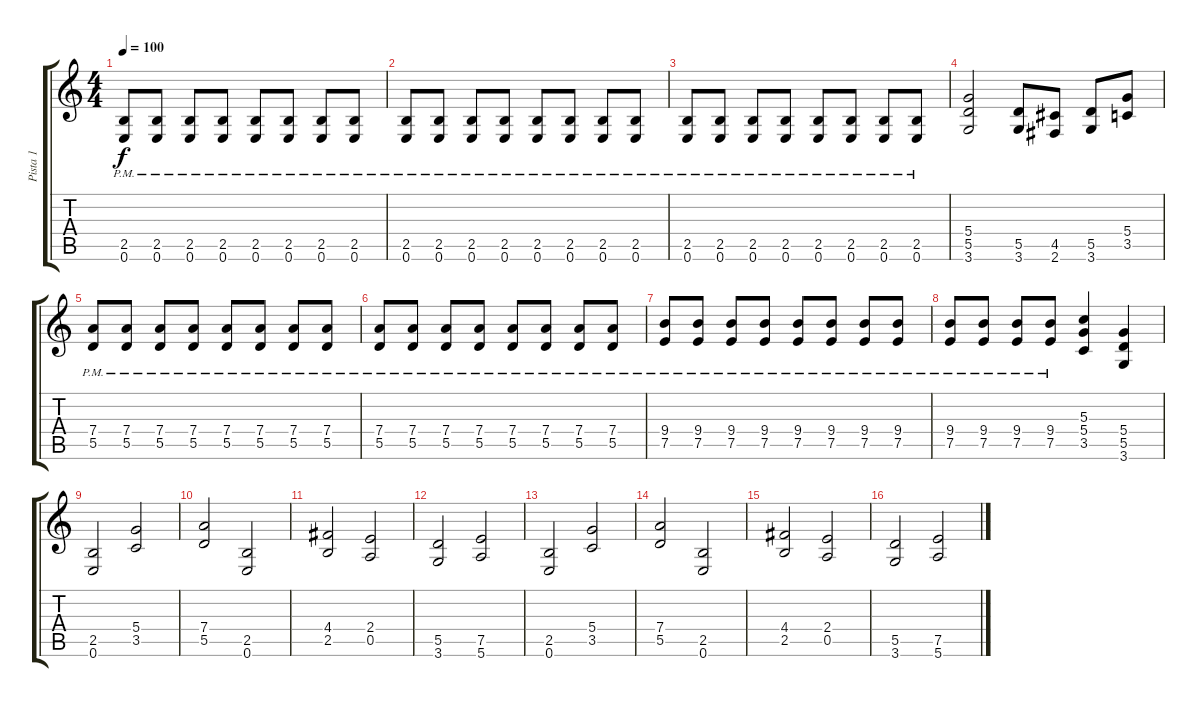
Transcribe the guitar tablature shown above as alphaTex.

\track ("Pista 1" "Pista 1") {instrument overdrivenguitar}
\staff {score tabs}
\tuning (E4 B3 G3 D3 A2 E2) {hide}
\ts (4 4)
\tempo 100
\clef g2
\ks c
(2.5{pm} 0.6).8{dy f} (2.5{pm} 0.6).8 (2.5{pm} 0.6).8 (2.5{pm} 0.6).8 (2.5{pm} 0.6).8 (2.5{pm} 0.6).8 (2.5{pm} 0.6).8 (2.5{pm} 0.6).8 |
(2.5{pm} 0.6).8 (2.5{pm} 0.6).8 (2.5{pm} 0.6).8 (2.5{pm} 0.6).8 (2.5{pm} 0.6).8 (2.5{pm} 0.6).8 (2.5{pm} 0.6).8 (2.5{pm} 0.6).8 |
(2.5{pm} 0.6).8 (2.5{pm} 0.6).8 (2.5{pm} 0.6).8 (2.5{pm} 0.6).8 (2.5{pm} 0.6).8 (2.5{pm} 0.6).8 (2.5{pm} 0.6).8 (2.5{pm} 0.6).8 |
(5.4 5.5 3.6).2 (5.5 3.6).8 (4.5 2.6).8 (5.5 3.6).8 (5.4 3.5).8 |
(7.4 5.5{pm}).8 (7.4 5.5{pm}).8 (7.4 5.5{pm}).8 (7.4 5.5{pm}).8 (7.4 5.5{pm}).8 (7.4 5.5{pm}).8 (7.4 5.5{pm}).8 (7.4 5.5{pm}).8 |
(7.4 5.5{pm}).8 (7.4 5.5{pm}).8 (7.4 5.5{pm}).8 (7.4 5.5{pm}).8 (7.4 5.5{pm}).8 (7.4 5.5{pm}).8 (7.4 5.5{pm}).8 (7.4 5.5{pm}).8 |
(9.4 7.5{pm}).8 (9.4 7.5{pm}).8 (9.4 7.5{pm}).8 (9.4 7.5{pm}).8 (9.4 7.5{pm}).8 (9.4 7.5{pm}).8 (9.4 7.5{pm}).8 (9.4 7.5{pm}).8 |
(9.4 7.5{pm}).8 (9.4 7.5{pm}).8 (9.4 7.5{pm}).8 (9.4 7.5{pm}).8 (5.3 5.4 3.5).4 (5.4 5.5 3.6).4 |
(2.5 0.6).2 (5.4 3.5).2 |
(7.4 5.5).2 (2.5 0.6).2 |
(4.4 2.5).2 (2.4 0.5).2 |
(5.5 3.6).2 (7.5 5.6).2 |
(2.5 0.6).2 (5.4 3.5).2 |
(7.4 5.5).2 (2.5 0.6).2 |
(4.4 2.5).2 (2.4 0.5).2 |
(5.5 3.6).2 (7.5 5.6).2
